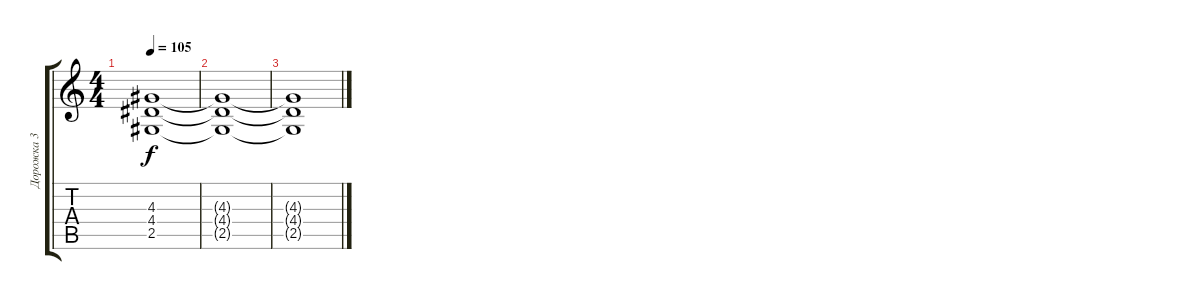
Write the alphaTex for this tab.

\track ("Дорожка 3" "Дорожка 3") {instrument distortionguitar}
\staff {score tabs}
\tuning (Db4 Ab3 E3 B2 Gb2 B1) {hide}
\ts (4 4)
\tempo 105
\clef g2
\ks c
(4.3{t} 4.4{t} 2.5{t}).1{dy f} |
(4.3{t} 4.4{t} 2.5{t}).1 |
(4.3{t} 4.4{t} 2.5{t}).1
